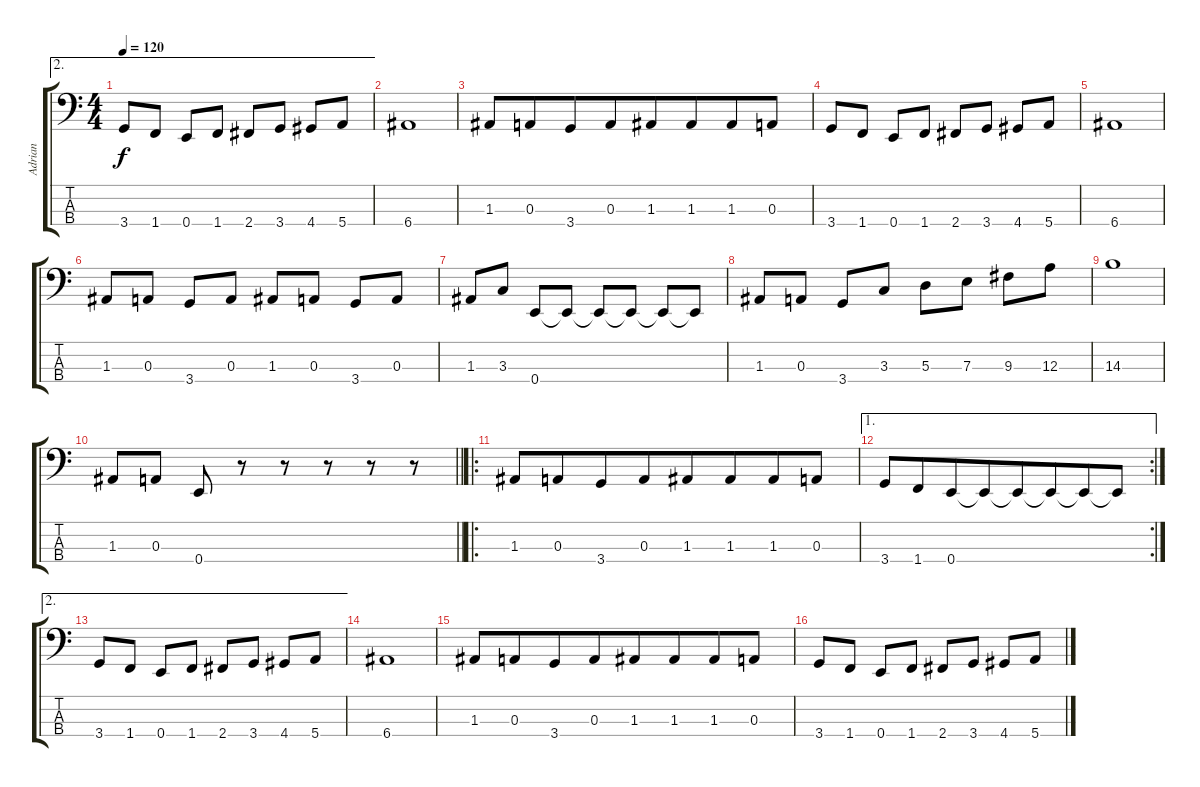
\track ("Adrian" "Adrian") {instrument electricbassfinger}
\staff {score tabs}
\tuning (G2 D2 A1 E1) {hide}
\ae 2
\ts (4 4)
\tempo 120
\clef f4
\ks c
3.4.8{dy f} 1.4.8 0.4.8 1.4.8 2.4.8 3.4.8 4.4.8 5.4.8 |
6.4.1 |
1.3.8 0.3.8{beam merge} 3.4.8 0.3.8{beam merge} 1.3.8 1.3.8{beam merge} 1.3.8 0.3.8 |
3.4.8 1.4.8 0.4.8 1.4.8 2.4.8 3.4.8 4.4.8 5.4.8 |
6.4.1 |
1.3.8 0.3.8 3.4.8 0.3.8 1.3.8 0.3.8 3.4.8 0.3.8 |
1.3.8 3.3.8 0.4.8 0.4{t}.8 0.4{t}.8 0.4{t}.8 0.4{t}.8 0.4{t}.8 |
1.3.8 0.3.8 3.4.8 3.3.8 5.3.8 7.3.8 9.3.8 12.3.8 |
14.3.1 |
\barLineRight lightlight
1.3.8 0.3.8 0.4.8 r.8 r.8 r.8 r.8 r.8 |
\ro
1.3.8 0.3.8{beam merge} 3.4.8 0.3.8{beam merge} 1.3.8 1.3.8{beam merge} 1.3.8 0.3.8 |
\ae 1
\rc 2
3.4.8 1.4.8{beam merge} 0.4.8 0.4{t}.8{beam merge} 0.4{t}.8 0.4{t}.8{beam merge} 0.4{t}.8 0.4{t}.8 |
\ae 2
3.4.8 1.4.8 0.4.8 1.4.8 2.4.8 3.4.8 4.4.8 5.4.8 |
6.4.1 |
1.3.8 0.3.8{beam merge} 3.4.8 0.3.8{beam merge} 1.3.8 1.3.8{beam merge} 1.3.8 0.3.8 |
3.4.8 1.4.8 0.4.8 1.4.8 2.4.8 3.4.8 4.4.8 5.4.8
